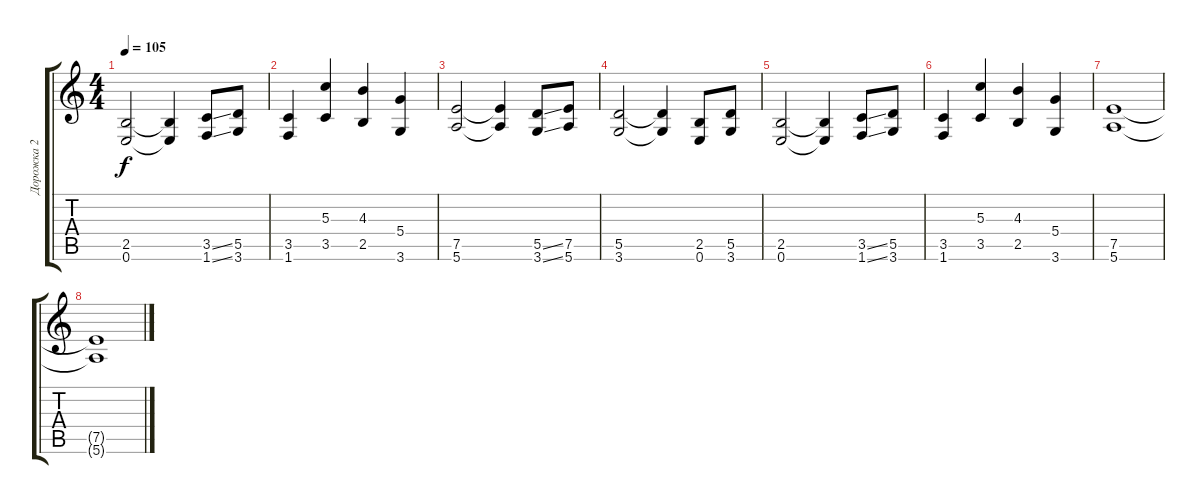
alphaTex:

\track ("Дорожка 2" "Дорожка 2") {instrument distortionguitar}
\staff {score tabs}
\tuning (E4 B3 G3 D3 A2 E2) {hide}
\ts (4 4)
\tempo 105
\clef g2
\ks c
(2.5 0.6).2{dy f} (2.5{t} 0.6{t}).4 (3.5{ss} 1.6{ss}).8 (5.5 3.6).8 |
(3.5 1.6).4 (5.3 3.5).4 (4.3 2.5).4 (5.4 3.6).4 |
(7.5 5.6).2 (7.5{t} 5.6{t}).4 (5.5{ss} 3.6{ss}).8 (7.5 5.6).8 |
(5.5 3.6).2 (5.5{t} 3.6{t}).4 (2.5 0.6).8 (5.5 3.6).8 |
(2.5 0.6).2 (2.5{t} 0.6{t}).4 (3.5{ss} 1.6{ss}).8 (5.5 3.6).8 |
(3.5 1.6).4 (5.3 3.5).4 (4.3 2.5).4 (5.4 3.6).4 |
(7.5 5.6).1 |
(7.5{t} 5.6{t}).1
